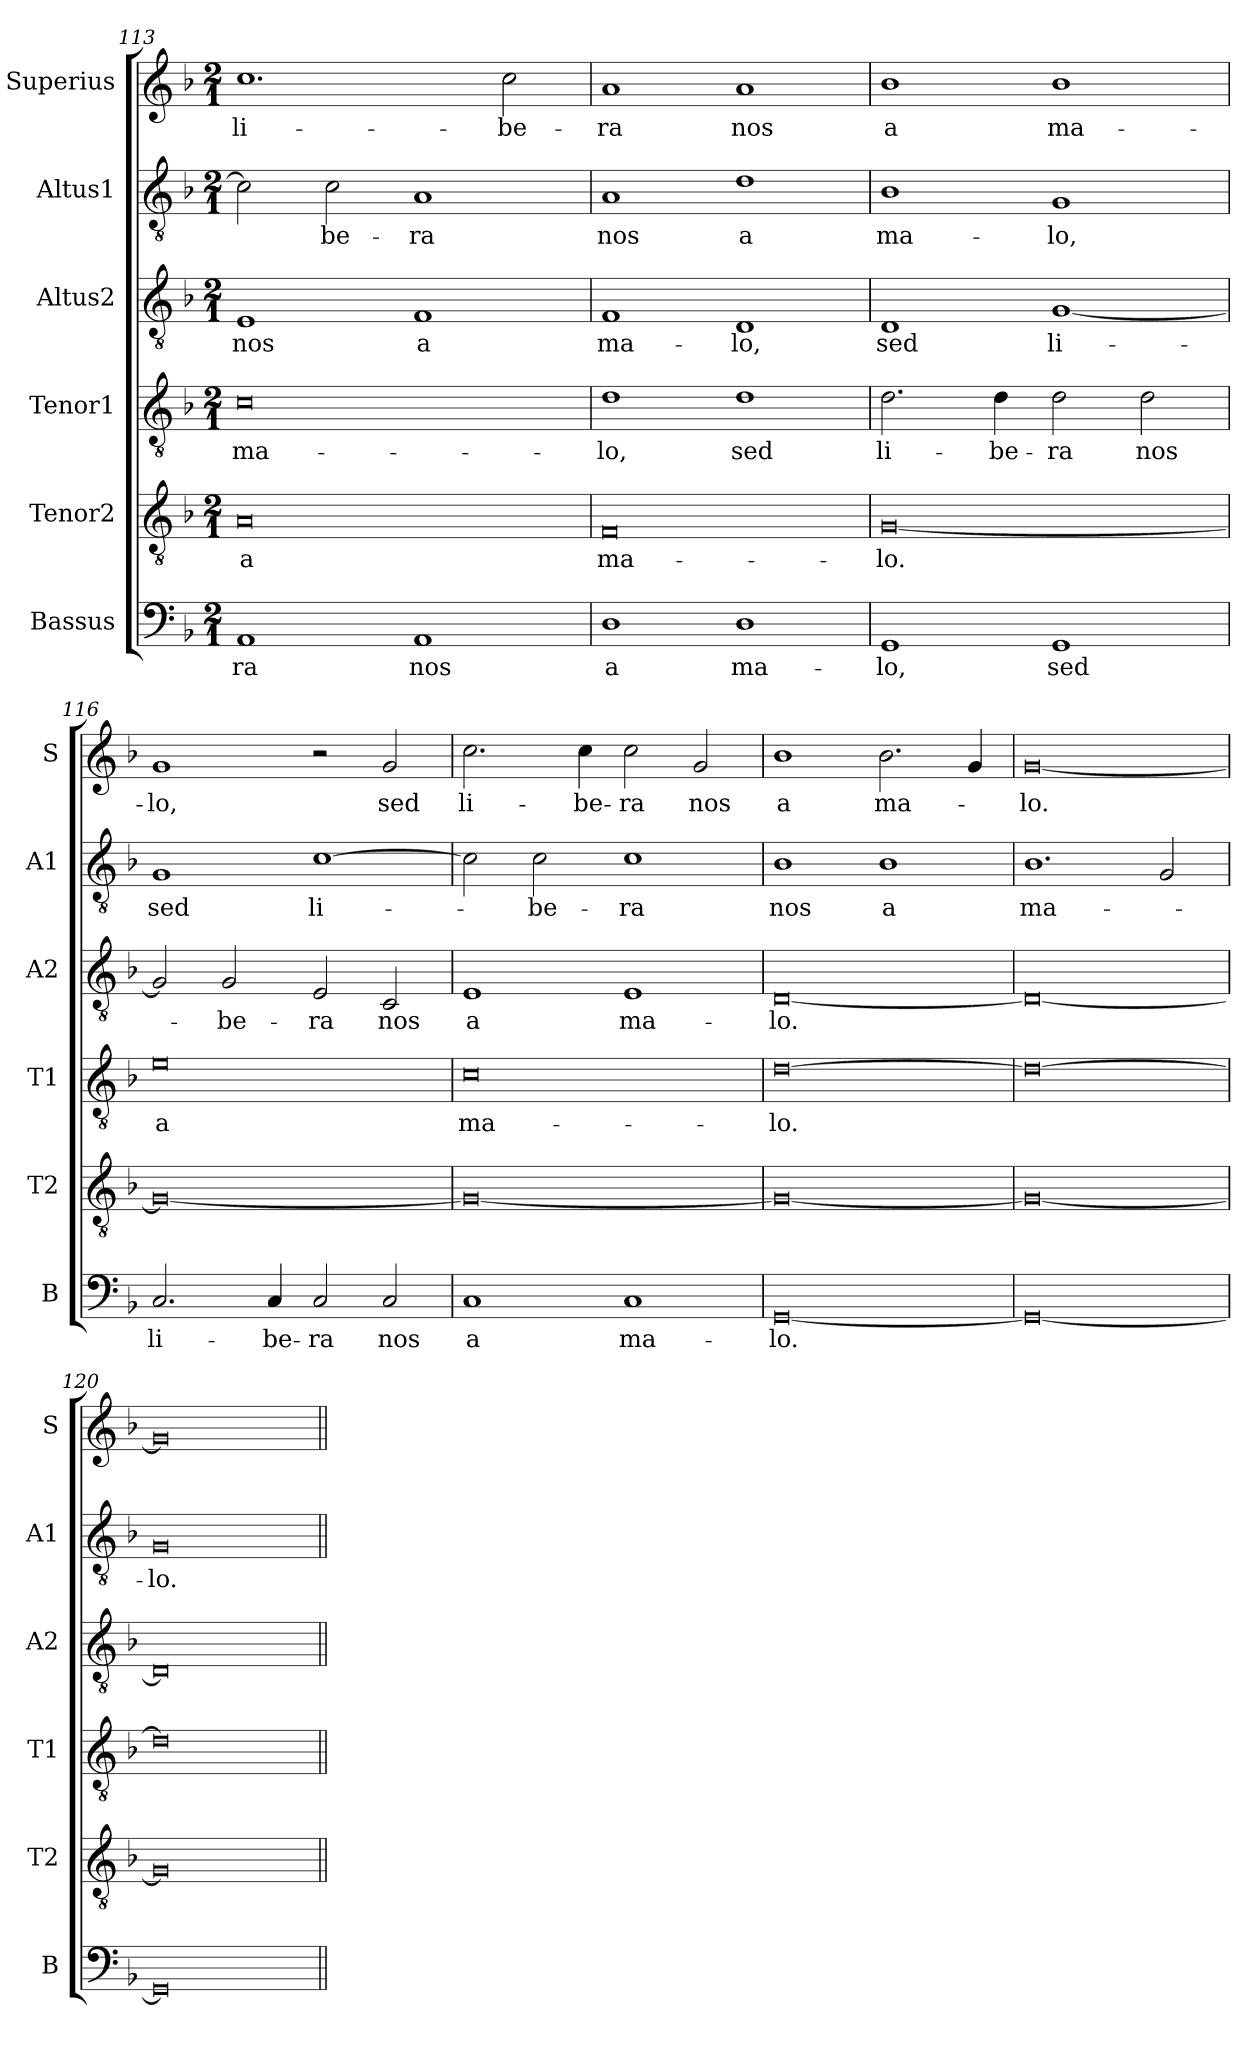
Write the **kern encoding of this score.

**kern	**text	**kern	**text	**kern	**text	**kern	**text	**kern	**text	**kern	**text
*part6	*part6	*part5	*part5	*part4	*part4	*part3	*part3	*part2	*part2	*part1	*part1
*staff6	*staff6	*staff5	*staff5	*staff4	*staff4	*staff3	*staff3	*staff2	*staff2	*staff1	*staff1
*I"Bassus	*	*I"Tenor2	*	*I"Tenor1	*	*I"Altus2	*	*I"Altus1	*	*I"Superius	*
*I'B	*	*I'T2	*	*I'T1	*	*I'A2	*	*I'A1	*	*I'S	*
*clefF4	*	*clefGv2	*	*clefGv2	*	*clefGv2	*	*clefGv2	*	*clefG2	*
*k[b-]	*	*k[b-]	*	*k[b-]	*	*k[b-]	*	*k[b-]	*	*k[b-]	*
*M2/1	*	*M2/1	*	*M2/1	*	*M2/1	*	*M2/1	*	*M2/1	*
=113	=113	=113	=113	=113	=113	=113	=113	=113	=113	=113	=113
1AA	-ra	0A	a	0c	ma-	1E	nos	2c\]	.	1.cc	li-
.	.	.	.	.	.	.	.	2c\	-be-	.	.
1AA	nos	.	.	.	.	1F	a	1A	-ra	.	.
.	.	.	.	.	.	.	.	.	.	2cc\	-be-
=114	=114	=114	=114	=114	=114	=114	=114	=114	=114	=114	=114
1D	a	0F	ma-	1d	-lo,	1F	ma-	1A	nos	1a	-ra
1D	ma-	.	.	1d	sed	1D	-lo,	1d	a	1a	nos
=115	=115	=115	=115	=115	=115	=115	=115	=115	=115	=115	=115
1GG	-lo,	[0G	-lo.	2.d\	li-	1D	sed	1B-	ma-	1b-	a
.	.	.	.	4d\	-be-	.	.	.	.	.	.
1GG	sed	.	.	2d\	-ra	[1G	li-	1G	-lo,	1b-	ma-
.	.	.	.	2d\	nos	.	.	.	.	.	.
=116	=116	=116	=116	=116	=116	=116	=116	=116	=116	=116	=116
2.C/	li-	0G_	.	0e	a	2G/]	.	1G	sed	1g	-lo,
.	.	.	.	.	.	2G/	-be-	.	.	.	.
4C/	-be-	.	.	.	.	.	.	.	.	.	.
2C/	-ra	.	.	.	.	2E/	-ra	[1c	li-	2r	.
2C/	nos	.	.	.	.	2C/	nos	.	.	2g/	sed
=117	=117	=117	=117	=117	=117	=117	=117	=117	=117	=117	=117
1C	a	0G_	.	0c	ma-	1E	a	2c\]	.	2.cc\	li-
.	.	.	.	.	.	.	.	2c\	-be-	.	.
.	.	.	.	.	.	.	.	.	.	4cc\	-be-
1C	ma-	.	.	.	.	1E	ma-	1c	-ra	2cc\	-ra
.	.	.	.	.	.	.	.	.	.	2g/	nos
=118	=118	=118	=118	=118	=118	=118	=118	=118	=118	=118	=118
[0GG	-lo.	0G_	.	[0d	-lo.	[0D	-lo.	1B-	nos	1b-	a
.	.	.	.	.	.	.	.	1B-	a	2.b-\	ma-
.	.	.	.	.	.	.	.	.	.	4g/	.
=119	=119	=119	=119	=119	=119	=119	=119	=119	=119	=119	=119
0GG_	.	0G_	.	0d_	.	0D_	.	1.B-	ma-	[0g	-lo.
.	.	.	.	.	.	.	.	2G/	.	.	.
=120	=120	=120	=120	=120	=120	=120	=120	=120	=120	=120	=120
0GG]	.	0G]	.	0d]	.	0D]	.	0G	-lo.	0g]	.
=||	=||	=||	=||	=||	=||	=||	=||	=||	=||	=||	=||
*-	*-	*-	*-	*-	*-	*-	*-	*-	*-	*-	*-
